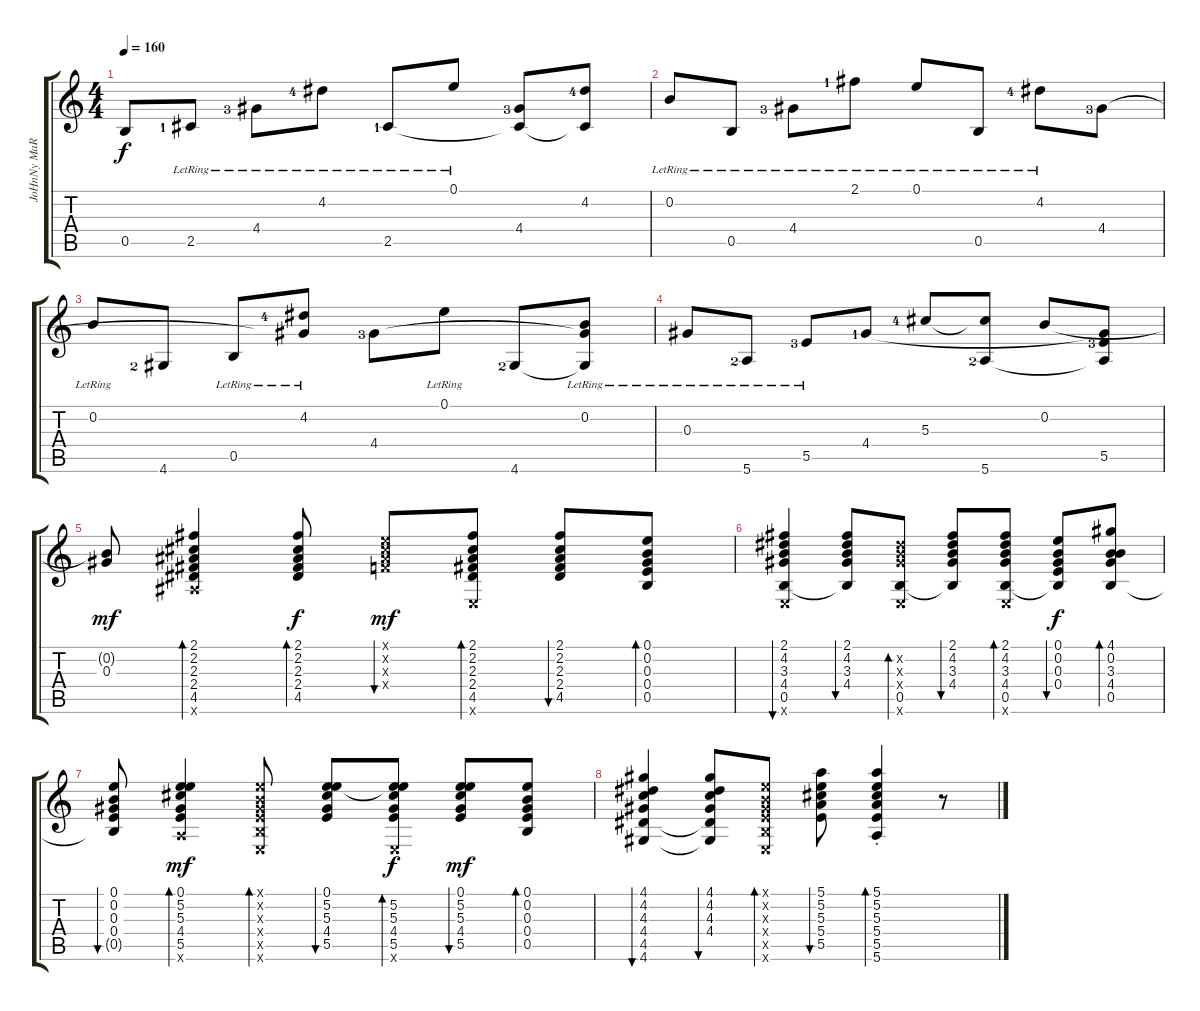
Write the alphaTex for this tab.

\track ("JoHnNy MaRr" "JoHnNy MaR") {instrument electricguitarclean}
\staff {score tabs}
\tuning (E4 B3 Ab3 E3 B2 E2) {hide}
\ts (4 4)
\tempo 160
\clef g2
\ks c
0.5{t}.8{dy f} 2.5{lr lf 2}.8 4.4{lr lf 4}.8 4.2{lr lf 5}.8 2.5{lr lf 2}.8 0.1{lr}.8 (4.4{lf 4} 2.5{t}).8 (4.2{lf 5} 2.5{t}).8 |
0.2{lr}.8 0.5{lr}.8 4.4{lr lf 4}.8 2.1{lr lf 2}.8 0.1{lr}.8 0.5{lr}.8 4.2{lr lf 5}.8 4.4{lf 4}.8 |
0.2{lr}.8 4.6{lf 3}.8 0.5{lr}.8 (4.2{lr lf 5} 4.4{t}).8 4.4{lf 4}.8 0.1{lr}.8 4.6{lf 3}.8 (0.2{lr} 4.4{t} 4.6{t}).8 |
0.3{lr}.8 5.6{lr lf 3}.8 5.5{lr lf 4}.8 4.4{lf 2}.8 5.3{lf 5}.8 (5.3{t} 5.6{lf 3}).8 0.2.8 (4.4{t} 5.5{lf 4} 5.6{t}).8 |
(0.2{t} 0.3).8{dy mf} (2.1 2.2 2.3 2.4 4.5 6.6{x}).4{bd 120} (2.1 2.2 2.3 2.4 4.5).8{bd 30 dy f} (0.1{x} 2.2{x} 2.3{x} 1.4{x}).8{bu 30 dy mf} (2.1 2.2 2.3 2.4 4.5 0.6{x}).8{bd 30} (2.1 2.2 2.3 2.4 4.5).8{bu 30} (0.1 0.2 0.3 0.4 0.5).8{bd 30} |
(2.1 4.2 3.3 4.4 0.5 0.6{x}).4{bu 30} (2.1 4.2 3.3 4.4 0.5{t}).8{bu 30} (4.2{x} 3.3{x} 4.4{x} 0.5 0.6{x}).8{bd 30} (2.1 4.2 3.3 4.4 0.5{t}).8{bu 30} (2.1 4.2 3.3 4.4 0.5 0.6{x}).8{bd 30} (0.1 0.2 0.3 0.4 0.5{t}).8{bu 60 dy f volume 13} (4.1 0.2 3.3 4.4 0.5).8{bd 60 volume 16} |
(0.1 0.2 0.3 0.4 0.5{t}).8{bu 30} (0.1 5.2 5.3 4.4 5.5 5.6{x}).4{bd 30 dy mf} (0.1{x} 0.2{x} 0.3{x} 0.4{x} 0.5{x} 0.6{x}).8{bd 30} (0.1 5.2 5.3 4.4 5.5).8{bu 30} (0.1{t} 5.2 5.3 4.4 5.5 0.6{x}).8{bd 30 dy f} (0.1 5.2 5.3 4.4 5.5).8{bu 30 dy mf} (0.1 0.2 0.3 0.4 0.5).8{bd 30} |
(4.1 4.2 4.3 4.4 4.5 4.6).4{bu 30} (4.1 4.2 4.3 4.4 4.5{t} 4.6{t}).8{bu 30} (0.1{x} 0.2{x} 0.3{x} 0.4{x} 0.5{x} 0.6{x}).8{bd 30} (5.1 5.2 5.3 5.4 5.5).8{bu 30} (5.1 5.2 5.3 5.4 5.5 5.6{st}).4{bd 30} r.8
